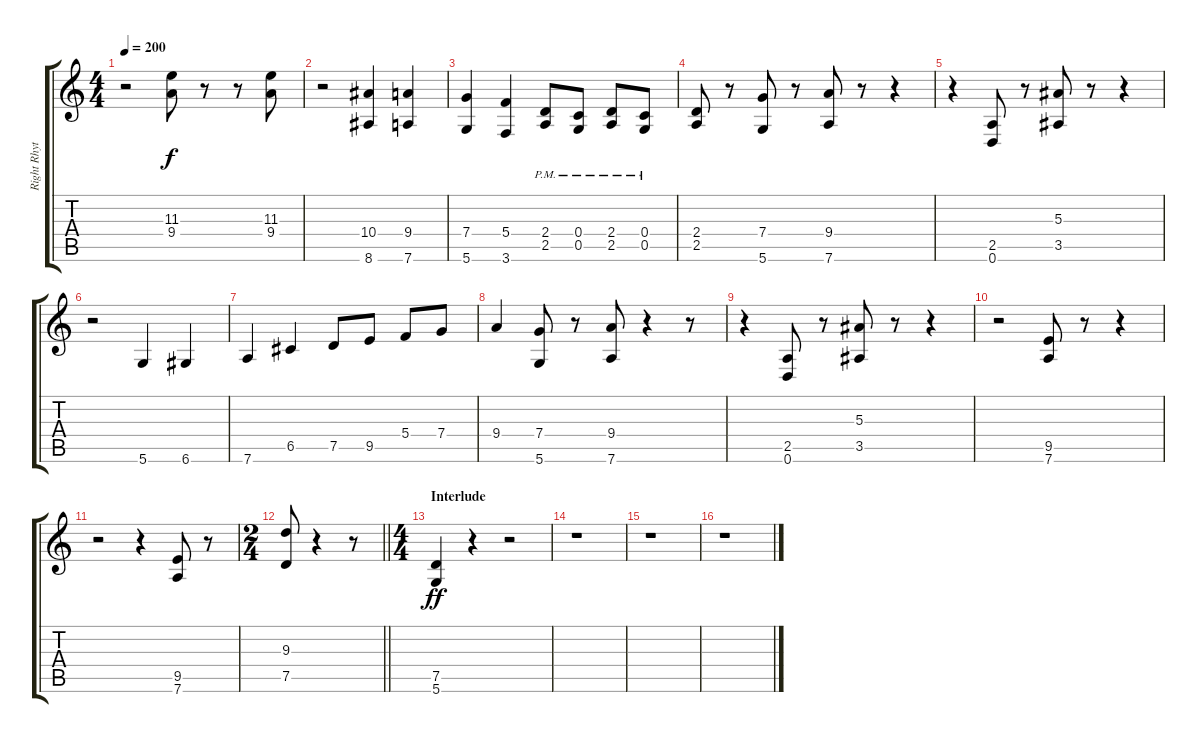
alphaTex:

\track ("Right Rhythm Gtr" "Right Rhyt") {mute instrument distortionguitar}
\staff {score tabs}
\tuning (D4 A3 F3 C3 G2 D2) {hide}
\ts (4 4)
\tempo 200
\clef g2
\ks c
r.2{dy f} (11.3 9.4).8 r.8 r.8 (11.3 9.4).8 |
r.2 (10.4 8.6).4 (9.4 7.6).4 |
(7.4 5.6).4 (5.4 3.6).4 (2.4{pm} 2.5{pm}).8 (0.4{pm} 0.5{pm}).8 (2.4{pm} 2.5{pm}).8 (0.4{pm} 0.5{pm}).8 |
(2.4 2.5).8 r.8 (7.4 5.6).8 r.8 (9.4 7.6).8 r.8 r.4 |
r.4 (2.5 0.6).8 r.8 (5.3 3.5).8 r.8 r.4 |
r.2 5.6.4 6.6.4 |
7.6.4 6.5.4 7.5.8 9.5.8 5.4.8 7.4.8 |
9.4.4 (7.4 5.6).8 r.8 (9.4 7.6).8 r.4 r.8 |
r.4 (2.5 0.6).8 r.8 (5.3 3.5).8 r.8 r.4 |
r.2 (9.5 7.6).8 r.8 r.4 |
r.2 r.4 (9.5 7.6).8 r.8 |
\ts (2 4)
\barLineRight lightlight
(9.3 7.5).8 r.4 r.8 |
\ts (4 4)
\section ("" "Interlude")
(7.5 5.6).4{dy ff} r.4 r.2 |
r.1 |
r.1 |
r.1
